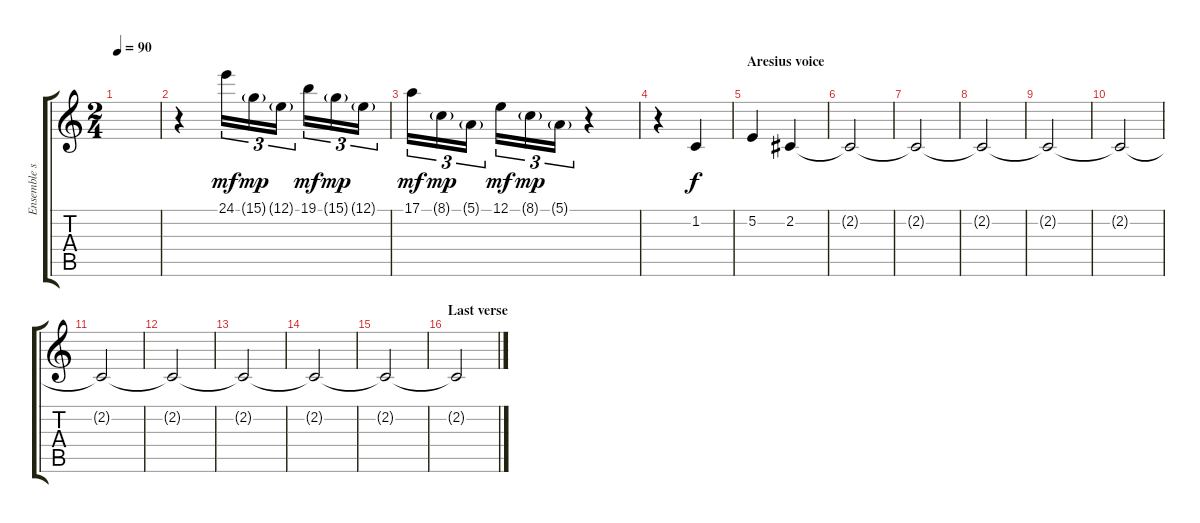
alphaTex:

\track ("Ensemble string" "Ensemble s") {instrument stringensemble1}
\staff {score tabs}
\tuning (E4 B3 G3 D3 A2 E2) {hide}
\ts (2 4)
\tempo 90
\clef g2
\ks c
|
r.4 24.1.16{tu (3 2) dy mf} 15.1{g}.16{tu (3 2) dy mp} 12.1{g}.16{tu (3 2)} 19.1.16{tu (3 2) dy mf} 15.1{g}.16{tu (3 2) dy mp} 12.1{g}.16{tu (3 2)} |
17.1.16{tu (3 2) dy mf} 8.1{g}.16{tu (3 2) dy mp} 5.1{g}.16{tu (3 2)} 12.1.16{tu (3 2) dy mf} 8.1{g}.16{tu (3 2) dy mp} 5.1{g}.16{tu (3 2)} r.4 |
r.4 1.2.4{dy f} |
\section ("" "Aresius voice")
5.2.4 2.2.4 |
2.2{t}.2 |
2.2{t}.2 |
2.2{t}.2 |
2.2{t}.2 |
2.2{t}.2 |
2.2{t}.2 |
2.2{t}.2 |
2.2{t}.2 |
2.2{t}.2 |
2.2{t}.2 |
\section ("" "Last verse")
2.2{t}.2
